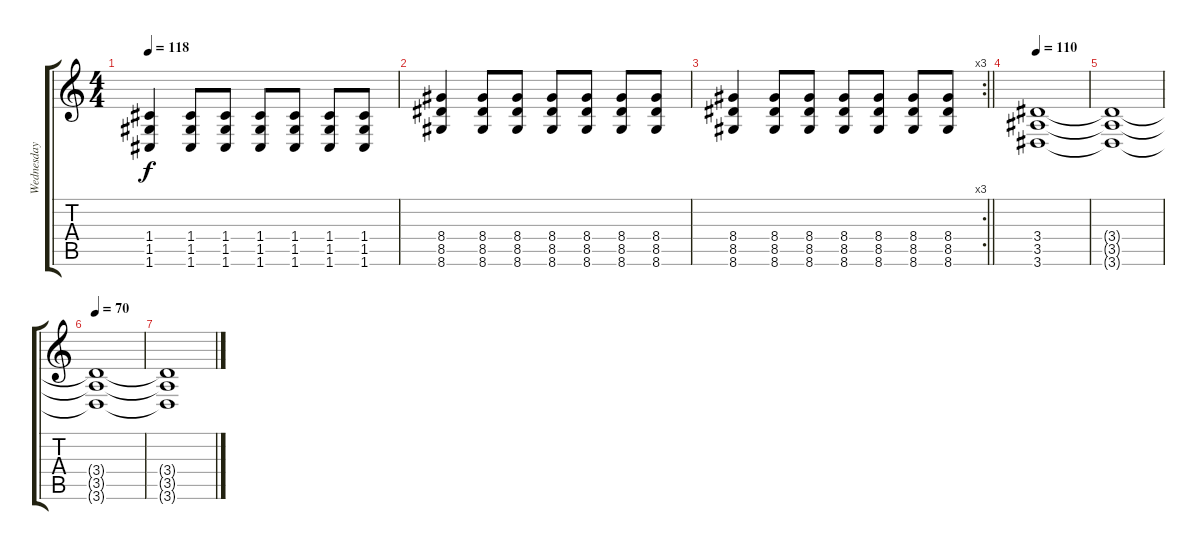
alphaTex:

\track ("Wednesday 13/Rhythm" "Wednesday ") {instrument distortionguitar}
\staff {score tabs}
\tuning (D4 A3 F3 C3 G2 C2) {hide}
\ts (4 4)
\tempo 118
\clef g2
\ks c
(1.4 1.5 1.6).4{dy f} (1.4 1.5 1.6).8 (1.4 1.5 1.6).8 (1.4 1.5 1.6).8 (1.4 1.5 1.6).8 (1.4 1.5 1.6).8 (1.4 1.5 1.6).8 |
(8.4 8.5 8.6).4 (8.4 8.5 8.6).8 (8.4 8.5 8.6).8 (8.4 8.5 8.6).8 (8.4 8.5 8.6).8 (8.4 8.5 8.6).8 (8.4 8.5 8.6).8 |
\rc 3
\barLineRight lightlight
(8.4 8.5 8.6).4 (8.4 8.5 8.6).8 (8.4 8.5 8.6).8 (8.4 8.5 8.6).8 (8.4 8.5 8.6).8 (8.4 8.5 8.6).8 (8.4 8.5 8.6).8 |
\tempo 110
(3.4 3.5 3.6).1 |
(3.4{t} 3.5{t} 3.6{t}).1 |
\tempo 70
(3.4{t} 3.5{t} 3.6{t}).1 |
(3.4{t} 3.5{t} 3.6{t}).1
